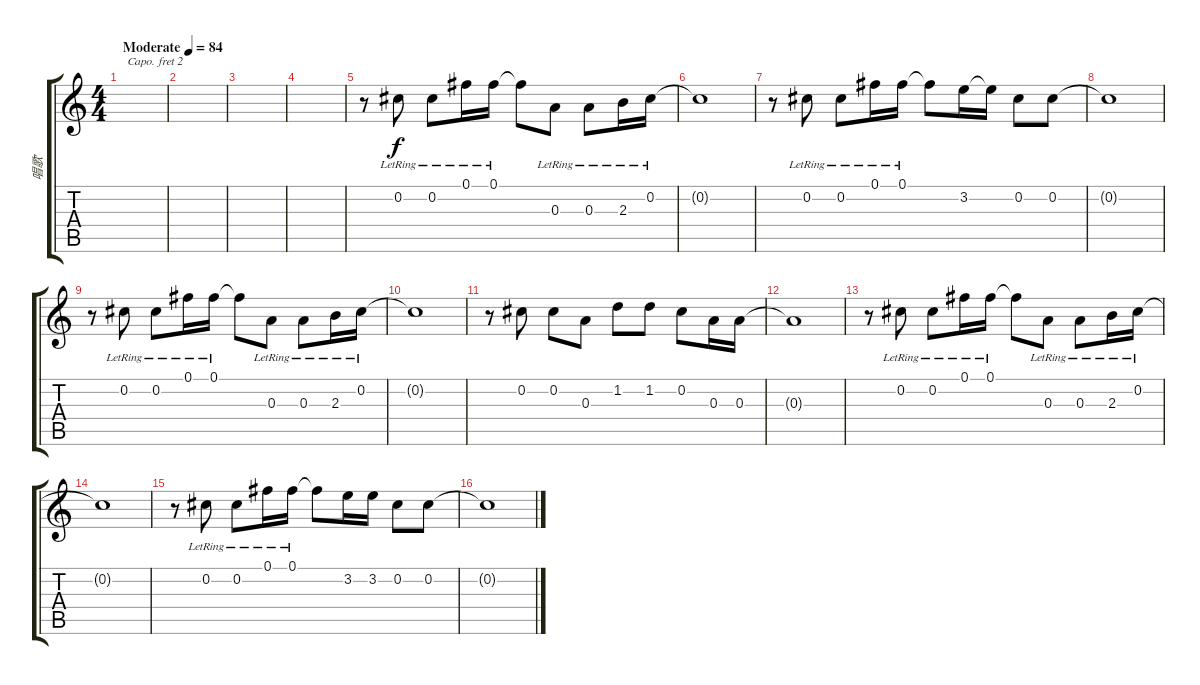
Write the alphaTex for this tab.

\track ("唱歌" "唱歌") {instrument acousticguitarsteel}
\staff {score tabs}
\capo 2
\tuning (E4 B3 G3 D3 A2 E2) {hide}
\ts (4 4)
\tempo (84 "Moderate")
\clef g2
\ks c
|
|
|
|
r.8 0.2{lr}.8 0.2{lr}.8 0.1{lr}.16 0.1{lr}.16 0.1{t}.8 0.3{lr}.8 0.3{lr}.8 2.3{lr}.16 0.2{lr}.16 |
0.2{t}.1 |
r.8 0.2{lr}.8 0.2{lr}.8 0.1{lr}.16 0.1{lr}.16 0.1{t}.8 3.2.16 3.2{t}.16 0.2.8 0.2.8 |
0.2{t}.1 |
r.8 0.2{lr}.8 0.2{lr}.8 0.1{lr}.16 0.1{lr}.16 0.1{t}.8 0.3{lr}.8 0.3{lr}.8 2.3{lr}.16 0.2{lr}.16 |
0.2{t}.1 |
r.8 0.2.8 0.2.8 0.3.8 1.2.8 1.2.8 0.2.8 0.3.16 0.3.16 |
0.3{t}.1 |
r.8 0.2{lr}.8 0.2{lr}.8 0.1{lr}.16 0.1{lr}.16 0.1{t}.8 0.3{lr}.8 0.3{lr}.8 2.3{lr}.16 0.2{lr}.16 |
0.2{t}.1 |
r.8 0.2{lr}.8 0.2{lr}.8 0.1{lr}.16 0.1{lr}.16 0.1{t}.8 3.2.16 3.2.16 0.2.8 0.2.8 |
0.2{t}.1
